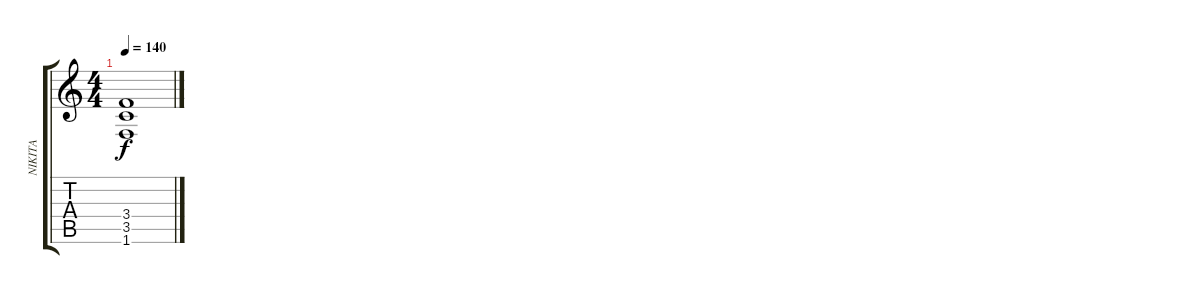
\track ("NIKITA" "NIKITA") {instrument distortionguitar}
\staff {score tabs}
\tuning (E4 B3 G3 D3 A2 E2) {hide}
\ts (4 4)
\tempo 140
\clef g2
\ks c
(3.4 3.5 1.6).1{dy f}
